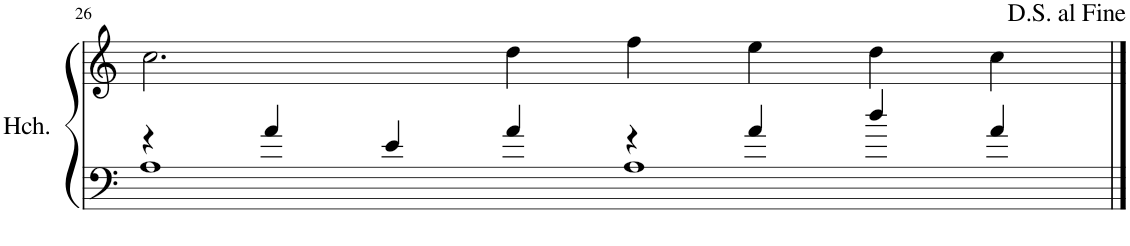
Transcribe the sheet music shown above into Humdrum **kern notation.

**kern	**kern
*part1	*part1
*staff2	*staff1
*I"Harpsichord	*
*I'Hch.	*
!!LO:PB:g=z
*clefF4	*clefG2
*k[]	*k[]
*M4/2	*M4/2
=26	=26
*^	*^
4r	1A	2.cc\	0ryy
4a/	.	.	.
4e/	.	.	.
4a/	.	4dd\	.
4r	1A	4ff\	.
4a/	.	4ee\	.
4dd/	.	4dd\	.
4a/	.	4cc\	.
*v	*v	*	*
*	*v	*v
==	==
*-	*-
